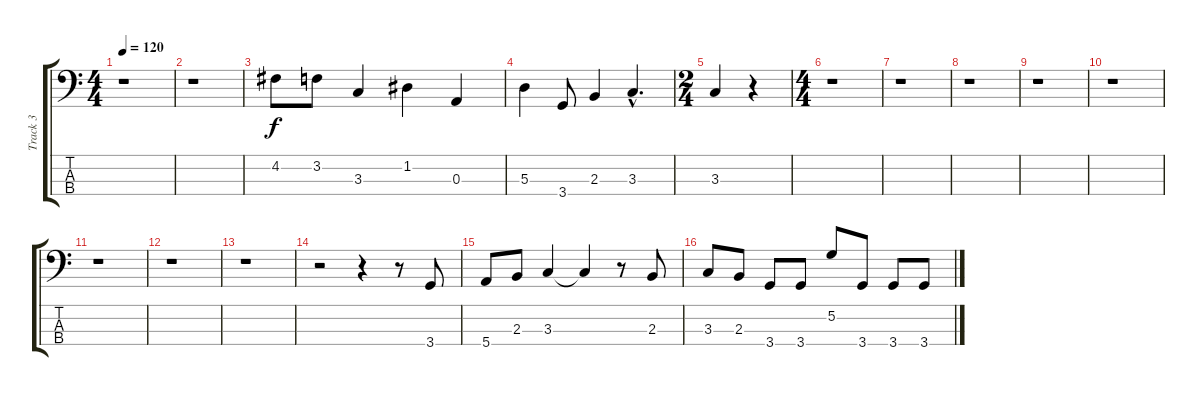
\track ("Track 3" "Track 3") {instrument electricbassfinger}
\staff {score tabs}
\tuning (G2 D2 A1 E1) {hide}
\ts (4 4)
\tempo 120
\clef f4
\ks c
r.1{dy f instrument electricbassfinger} |
r.1 |
4.2.8 3.2.8 3.3.4 1.2.4 0.3.4 |
5.3.4 3.4.8 2.3.4 3.3{hac}.4{d} |
\ts (2 4)
3.3.4 r.4 |
\ts (4 4)
r.1 |
r.1 |
r.1 |
r.1 |
r.1 |
r.1 |
r.1 |
r.1 |
r.2 r.4 r.8 3.4.8 |
5.4.8 2.3.8 3.3.4 3.3{t}.4 r.8 2.3.8 |
3.3.8 2.3.8 3.4.8 3.4.8 5.2.8 3.4.8 3.4.8 3.4.8
